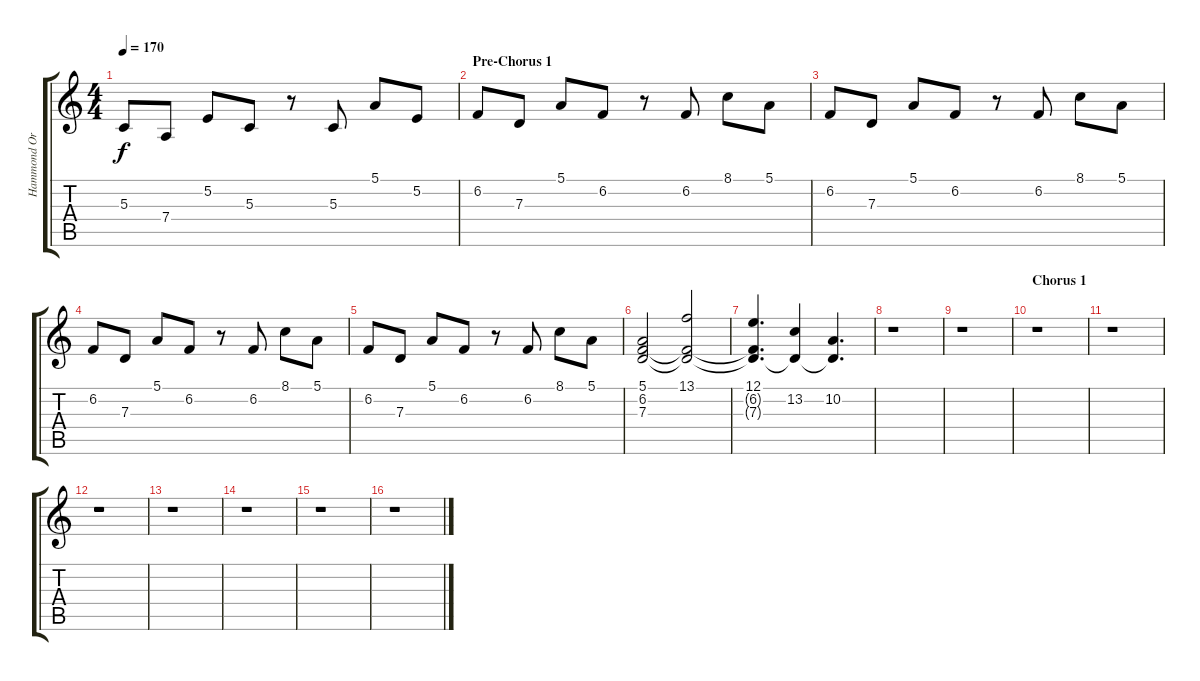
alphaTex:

\track ("Hammond Organ" "Hammond Or") {instrument drawbarorgan}
\staff {score tabs}
\tuning (E4 B3 G3 D3 A2 D2) {hide}
\ts (4 4)
\tempo 170
\clef g2
\ks c
5.3.8{dy f} 7.4.8 5.2.8 5.3.8 r.8 5.3.8 5.1.8 5.2.8 |
\section ("" "Pre-Chorus 1")
6.2.8 7.3.8 5.1.8 6.2.8 r.8 6.2.8 8.1.8 5.1.8 |
6.2.8 7.3.8 5.1.8 6.2.8 r.8 6.2.8 8.1.8 5.1.8 |
6.2.8 7.3.8 5.1.8 6.2.8 r.8 6.2.8 8.1.8 5.1.8 |
6.2.8 7.3.8 5.1.8 6.2.8 r.8 6.2.8 8.1.8 5.1.8 |
(5.1 6.2 7.3).2 (13.1 6.2{t} 7.3{t}).2 |
(12.1 6.2{t} 7.3{t}).4{d} (13.2 7.3{t}).4 (10.2 7.3{t}).4{d} |
r.1 |
r.1 |
\section ("" "Chorus 1")
r.1 |
r.1 |
r.1 |
r.1 |
r.1 |
r.1 |
r.1
